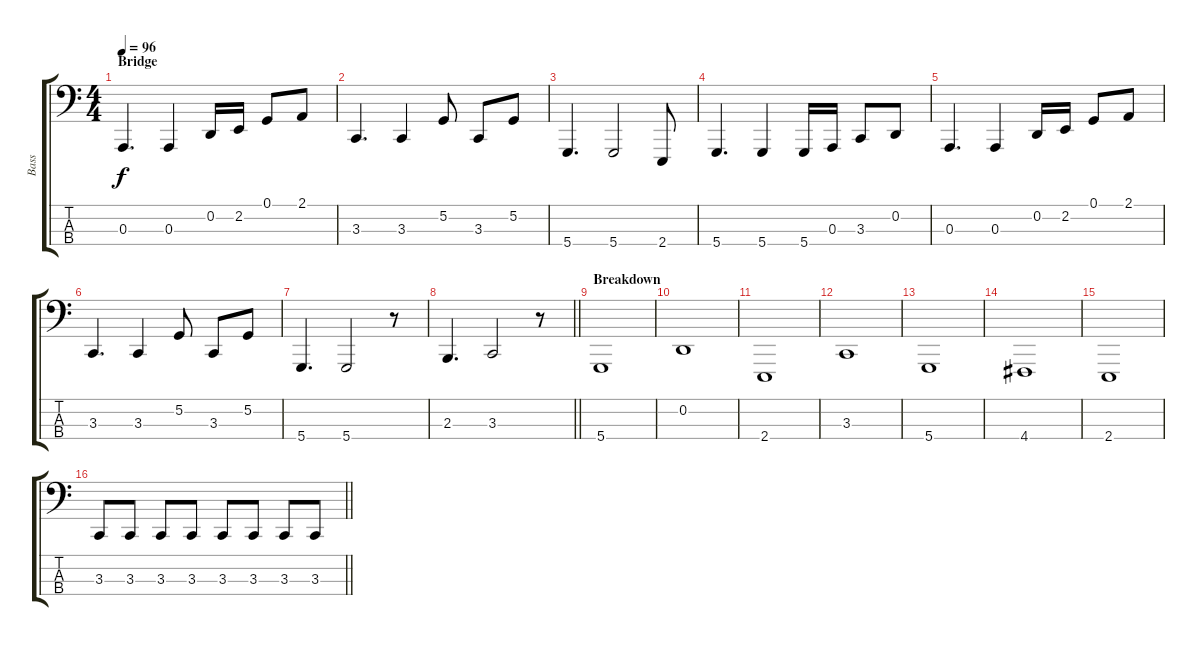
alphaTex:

\track ("Bass" "Bass") {instrument stringensemble1}
\staff {score tabs}
\tuning (G2 D2 A1 D1) {hide}
\ts (4 4)
\section ("" "Bridge")
\tempo 96
\clef f4
\ks c
0.3.4{d dy f} 0.3.4 0.2.16 2.2.16 0.1.8 2.1.8 |
3.3.4{d} 3.3.4 5.2.8 3.3.8 5.2.8 |
5.4.4{d} 5.4.2 2.4.8 |
5.4.4{d} 5.4.4 5.4.16 0.3.16 3.3.8 0.2.8 |
0.3.4{d} 0.3.4 0.2.16 2.2.16 0.1.8 2.1.8 |
3.3.4{d} 3.3.4 5.2.8 3.3.8 5.2.8 |
5.4.4{d} 5.4.2 r.8 |
\barLineRight lightlight
2.3.4{d} 3.3.2 r.8 |
\section ("" "Breakdown")
5.4.1 |
0.2.1 |
2.4.1 |
3.3.1 |
5.4.1 |
4.4.1 |
2.4.1 |
\barLineRight lightlight
3.3.8 3.3.8 3.3.8 3.3.8 3.3.8 3.3.8 3.3.8 3.3.8
